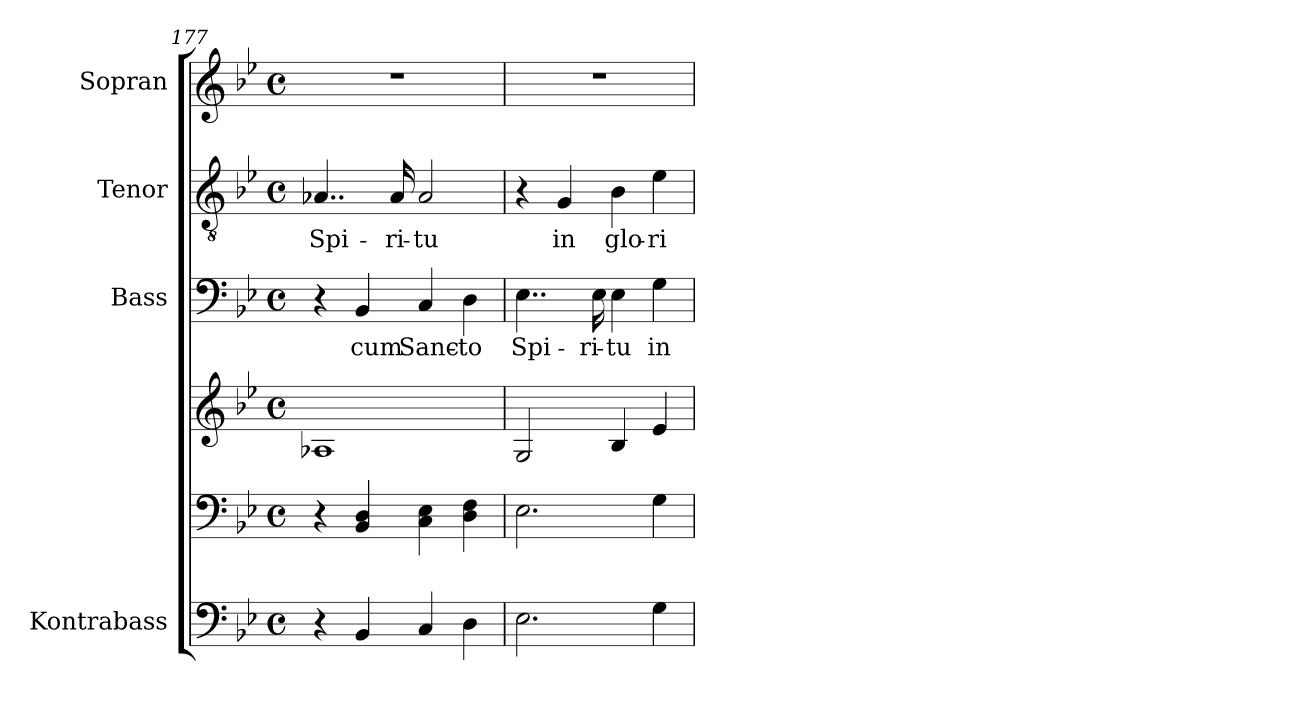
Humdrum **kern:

**kern	**kern	**kern	**kern	**text	**kern	**text	**kern
*part5	*part4	*part4	*part3	*part3	*part2	*part2	*part1
*staff6	*staff5	*staff4	*staff3	*staff3	*staff2	*staff2	*staff1
*I"Kontrabass	*	*	*I"Bass	*	*I"Tenor	*	*I"Sopran
*I'Kb.	*	*	*I'B.	*	*I'T.	*	*I'S.
!!LO:PB:g=z
*clefF4	*clefF4	*clefG2	*clefF4	*	*clefGv2	*	*clefG2
*ITrd7c12	*	*	*	*	*	*	*
*k[b-e-]	*k[b-e-]	*k[b-e-]	*k[b-e-]	*	*k[b-e-]	*	*k[b-e-]
*B-:	*B-:	*B-:	*B-:	*	*B-:	*	*B-:
*M4/4	*M4/4	*M4/4	*M4/4	*	*M4/4	*	*M4/4
*met(c)	*met(c)	*met(c)	*met(c)	*	*met(c)	*	*met(c)
=177	=177	=177	=177	=177	=177	=177	=177
!	!	!	!	!	!	!LO:LY:b	!
4r	4r	1A-X	4r	.	4..A-X/	Spi-	1r
!	!	!	!	!LO:LY:b	!	!	!
4BBB-/	4BB-/ 4D/	.	4BB-/	cum	.	.	.
!	!	!	!	!	!	!LO:LY:b	!
.	.	.	.	.	16A-/	-ri-	.
!	!	!	!	!LO:LY:b	!	!LO:LY:b	!
4CC/	4C\ 4E-\	.	4C/	Sanc-	2A-/	-tu	.
!	!	!	!	!LO:LY:b	!	!	!
4DD\	4D\ 4F\	.	4D\	-to	.	.	.
=178	=178	=178	=178	=178	=178	=178	=178
!	!	!	!	!LO:LY:b	!	!	!
2.EE-\	2.E-\	2G/	4..E-\	Spi-	4r	.	1r
!	!	!	!	!	!	!LO:LY:b	!
.	.	.	.	.	4G/	in	.
!	!	!	!	!LO:LY:b	!	!	!
.	.	.	16E-\	-ri-	.	.	.
!	!	!	!	!LO:LY:b	!	!LO:LY:b	!
.	.	4B-/	4E-\	-tu	4B-\	glo-	.
!	!	!	!	!LO:LY:b	!	!LO:LY:b	!
4GG\	4G\	4e-/	4G\	in	4e-\	-ri-	.
=	=	=	=	=	=	=	=
*-	*-	*-	*-	*-	*-	*-	*-
